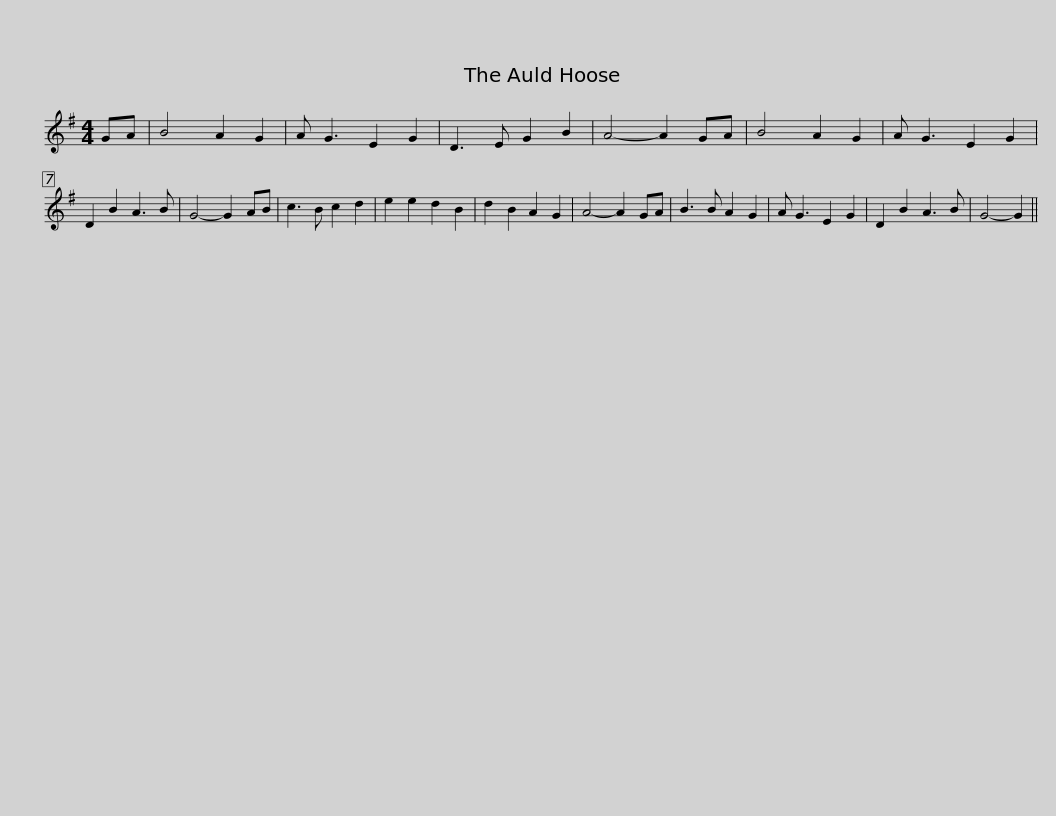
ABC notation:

X:1
L:1/8
M:4/4
I:linebreak $
K:G
V:1 treble
V:1
 GA | B4 A2 G2 | A G3 E2 G2 | D3 E G2 B2 | A4- A2 GA | %5
 B4 A2 G2 | A G3 E2 G2 | D2 B2 A3 B | G4- G2 AB | c3 B c2 d2 |$ %10
 e2 e2 d2 B2 | d2 B2 A2 G2 | A4- A2 GA | B3 B A2 G2 | A G3 E2 G2 | %15
 D2 B2 A3 B | G4- G2 || %17
